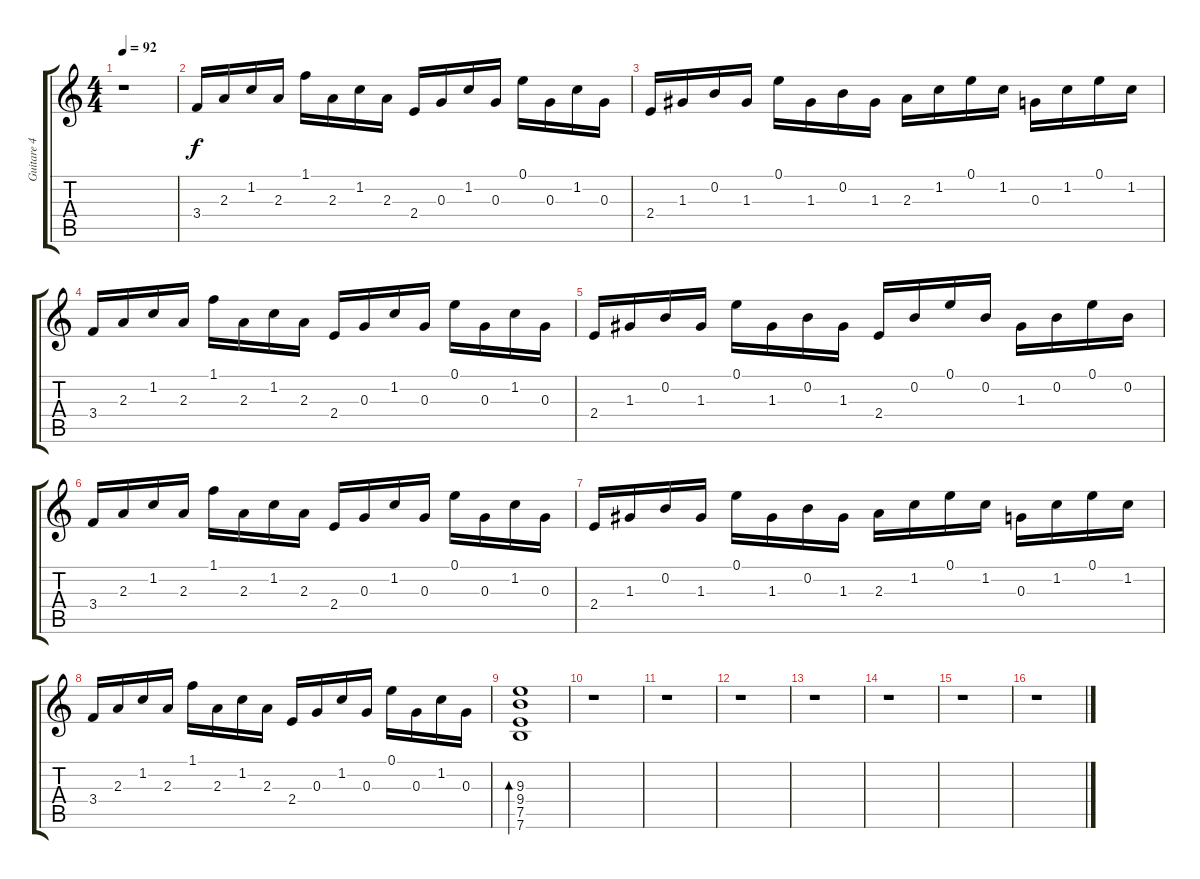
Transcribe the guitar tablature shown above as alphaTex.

\track ("Guitare 4" "Guitare 4") {instrument electricguitarclean}
\staff {score tabs}
\tuning (E4 B3 G3 D3 A2 E2) {hide}
\ts (4 4)
\tempo 92
\clef g2
\ks c
r.1{dy f} |
3.4.16 2.3.16 1.2.16 2.3.16 1.1.16 2.3.16 1.2.16 2.3.16 2.4.16 0.3.16 1.2.16 0.3.16 0.1.16 0.3.16 1.2.16 0.3.16 |
2.4.16 1.3.16 0.2.16 1.3.16 0.1.16 1.3.16 0.2.16 1.3.16 2.3.16 1.2.16 0.1.16 1.2.16 0.3.16 1.2.16 0.1.16 1.2.16 |
3.4.16 2.3.16 1.2.16 2.3.16 1.1.16 2.3.16 1.2.16 2.3.16 2.4.16 0.3.16 1.2.16 0.3.16 0.1.16 0.3.16 1.2.16 0.3.16 |
2.4.16 1.3.16 0.2.16 1.3.16 0.1.16 1.3.16 0.2.16 1.3.16 2.4.16 0.2.16 0.1.16 0.2.16 1.3.16 0.2.16 0.1.16 0.2.16 |
3.4.16 2.3.16 1.2.16 2.3.16 1.1.16 2.3.16 1.2.16 2.3.16 2.4.16 0.3.16 1.2.16 0.3.16 0.1.16 0.3.16 1.2.16 0.3.16 |
2.4.16 1.3.16 0.2.16 1.3.16 0.1.16 1.3.16 0.2.16 1.3.16 2.3.16 1.2.16 0.1.16 1.2.16 0.3.16 1.2.16 0.1.16 1.2.16 |
3.4.16 2.3.16 1.2.16 2.3.16 1.1.16 2.3.16 1.2.16 2.3.16 2.4.16 0.3.16 1.2.16 0.3.16 0.1.16 0.3.16 1.2.16 0.3.16 |
(9.3 9.4 7.5 7.6).1{bd 480} |
r.1 |
r.1 |
r.1 |
r.1 |
r.1 |
r.1 |
r.1
